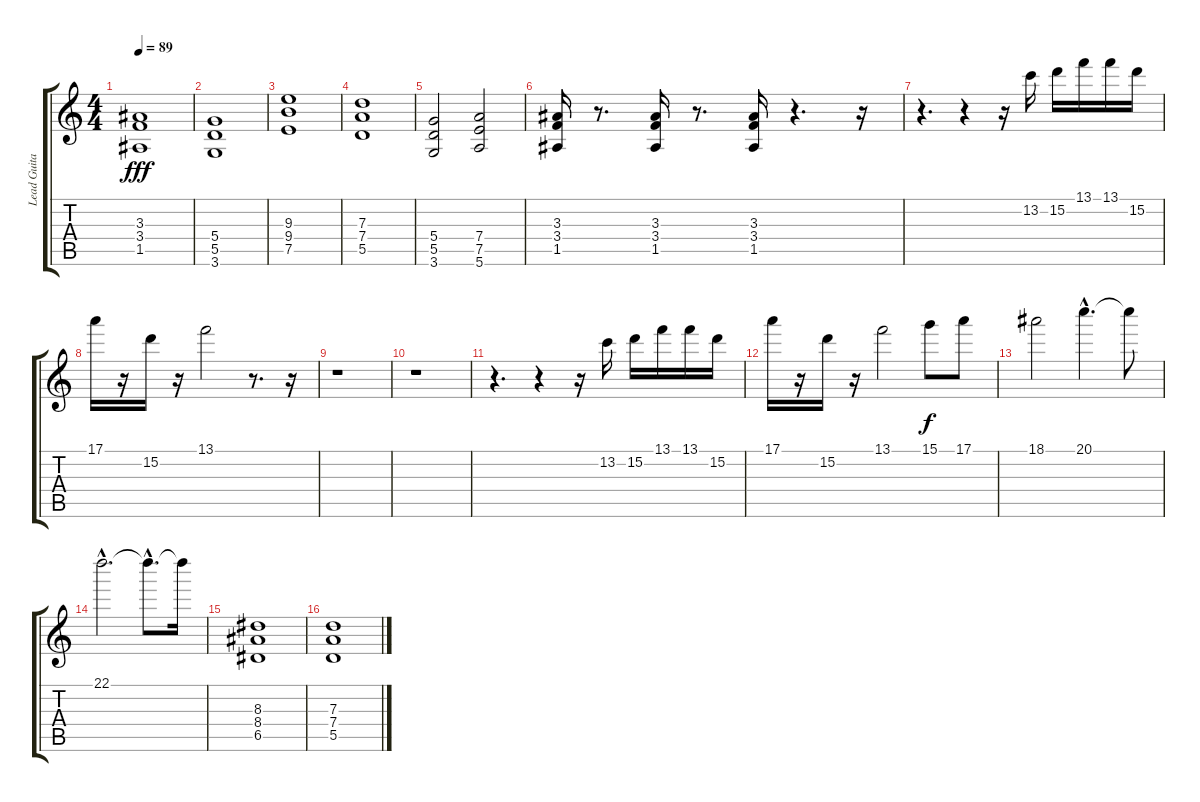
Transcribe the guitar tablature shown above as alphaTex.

\track ("Lead Guitar" "Lead Guita") {instrument distortionguitar}
\staff {score tabs}
\tuning (E4 B3 G3 D3 A2 E2) {hide}
\ts (4 4)
\tempo 89
\clef g2
\ks c
(3.3 3.4 1.5).1{dy fff} |
(5.4 5.5 3.6).1 |
(9.3 9.4 7.5).1 |
(7.3 7.4 5.5).1 |
(5.4 5.5 3.6).2 (7.4 7.5 5.6).2 |
(3.3 3.4 1.5).16 r.8{d} (3.3 3.4 1.5).16 r.8{d} (3.3 3.4 1.5).16 r.4{d} r.16 |
r.4{d} r.4 r.16 13.2.16 15.2.16 13.1.16 13.1.16 15.2.16 |
17.1.16 r.16 15.2.16 r.16 13.1.2 r.8{d} r.16 |
r.1 |
r.1 |
r.4{d} r.4 r.16 13.2.16 15.2.16 13.1.16 13.1.16 15.2.16 |
17.1.16 r.16 15.2.16 r.16 13.1.2 15.1.8{dy f} 17.1.8 |
18.1.2 20.1{hac}.4{d} 20.1{t}.8 |
22.1{hac}.2{d} 22.1{hac t}.8{d} 22.1{t}.16 |
(8.3 8.4 6.5).1 |
(7.3 7.4 5.5).1
